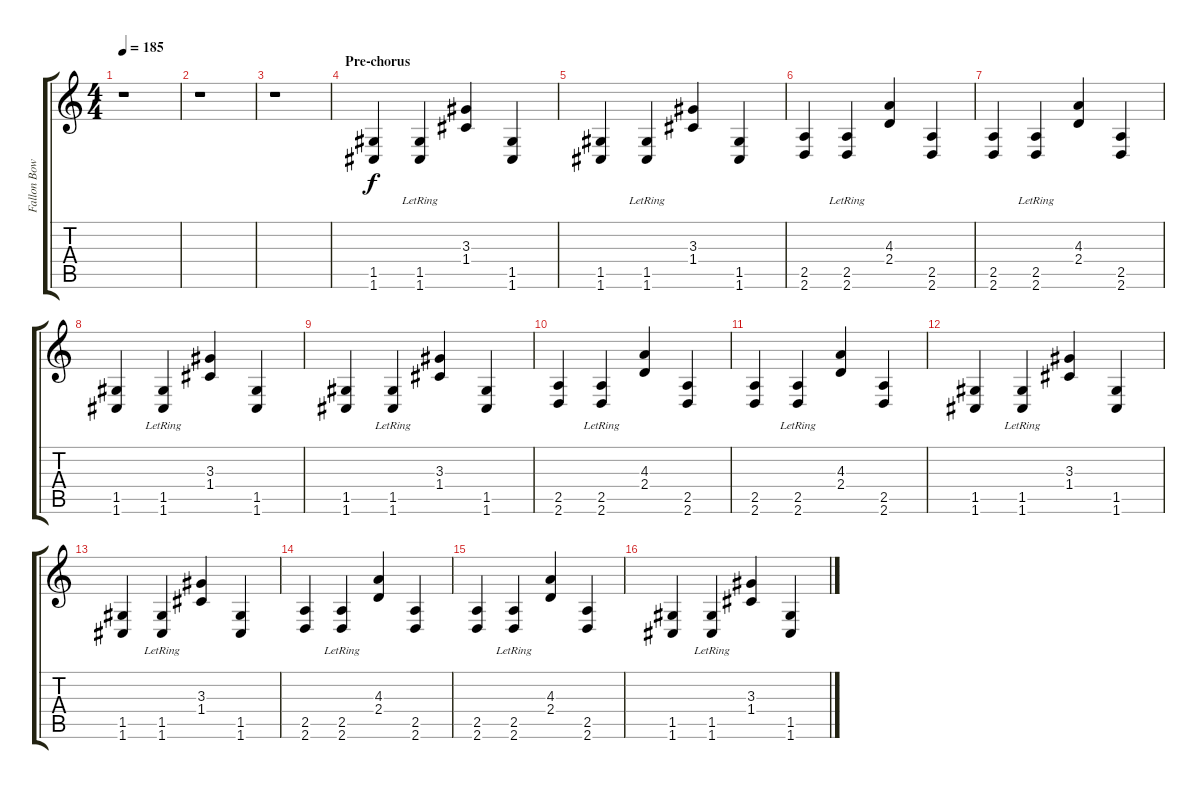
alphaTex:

\track ("Fallon Bowman - Guitar" "Fallon Bow") {instrument overdrivenguitar}
\staff {score tabs}
\tuning (D4 A3 F3 C3 G2 C2) {hide}
\ts (4 4)
\tempo 185
\clef g2
\ks c
r.1{dy f} |
r.1 |
r.1 |
\section ("" "Pre-chorus")
(1.5 1.6).4{volume 12 balance 3 instrument overdrivenguitar} (1.5{lr} 1.6{lr}).4 (3.3 1.4).4 (1.5 1.6).4 |
(1.5 1.6).4 (1.5{lr} 1.6{lr}).4 (3.3 1.4).4 (1.5 1.6).4 |
(2.5 2.6).4 (2.5{lr} 2.6{lr}).4 (4.3 2.4).4 (2.5 2.6).4 |
(2.5 2.6).4 (2.5{lr} 2.6{lr}).4 (4.3 2.4).4 (2.5 2.6).4 |
(1.5 1.6).4 (1.5{lr} 1.6{lr}).4 (3.3 1.4).4 (1.5 1.6).4 |
(1.5 1.6).4 (1.5{lr} 1.6{lr}).4 (3.3 1.4).4 (1.5 1.6).4 |
(2.5 2.6).4 (2.5{lr} 2.6{lr}).4 (4.3 2.4).4 (2.5 2.6).4 |
(2.5 2.6).4 (2.5{lr} 2.6{lr}).4 (4.3 2.4).4 (2.5 2.6).4 |
(1.5 1.6).4 (1.5{lr} 1.6{lr}).4 (3.3 1.4).4 (1.5 1.6).4 |
(1.5 1.6).4 (1.5{lr} 1.6{lr}).4 (3.3 1.4).4 (1.5 1.6).4 |
(2.5 2.6).4 (2.5{lr} 2.6{lr}).4 (4.3 2.4).4 (2.5 2.6).4 |
(2.5 2.6).4 (2.5{lr} 2.6{lr}).4 (4.3 2.4).4 (2.5 2.6).4 |
(1.5 1.6).4 (1.5{lr} 1.6{lr}).4 (3.3 1.4).4 (1.5 1.6).4
